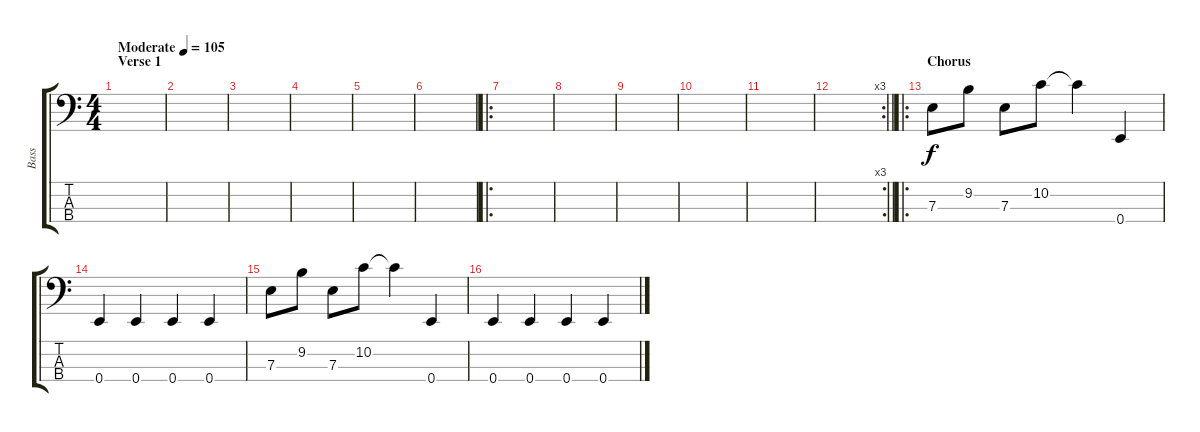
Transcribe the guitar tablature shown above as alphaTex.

\track ("Bass" "Bass") {instrument electricbasspick}
\staff {score tabs}
\tuning (G2 D2 A1 E1) {hide}
\ts (4 4)
\section ("" "Verse 1")
\tempo (105 "Moderate")
\clef f4
\ks c
|
|
|
|
|
|
\ro
|
|
|
|
|
\rc 3
\barLineRight lightlight
|
\ro
\section ("" "Chorus")
7.3.8 9.2.8 7.3.8 10.2.8 10.2{t}.4 0.4.4 |
0.4.4 0.4.4 0.4.4 0.4.4 |
7.3.8 9.2.8 7.3.8 10.2.8 10.2{t}.4 0.4.4 |
0.4.4 0.4.4 0.4.4 0.4.4
